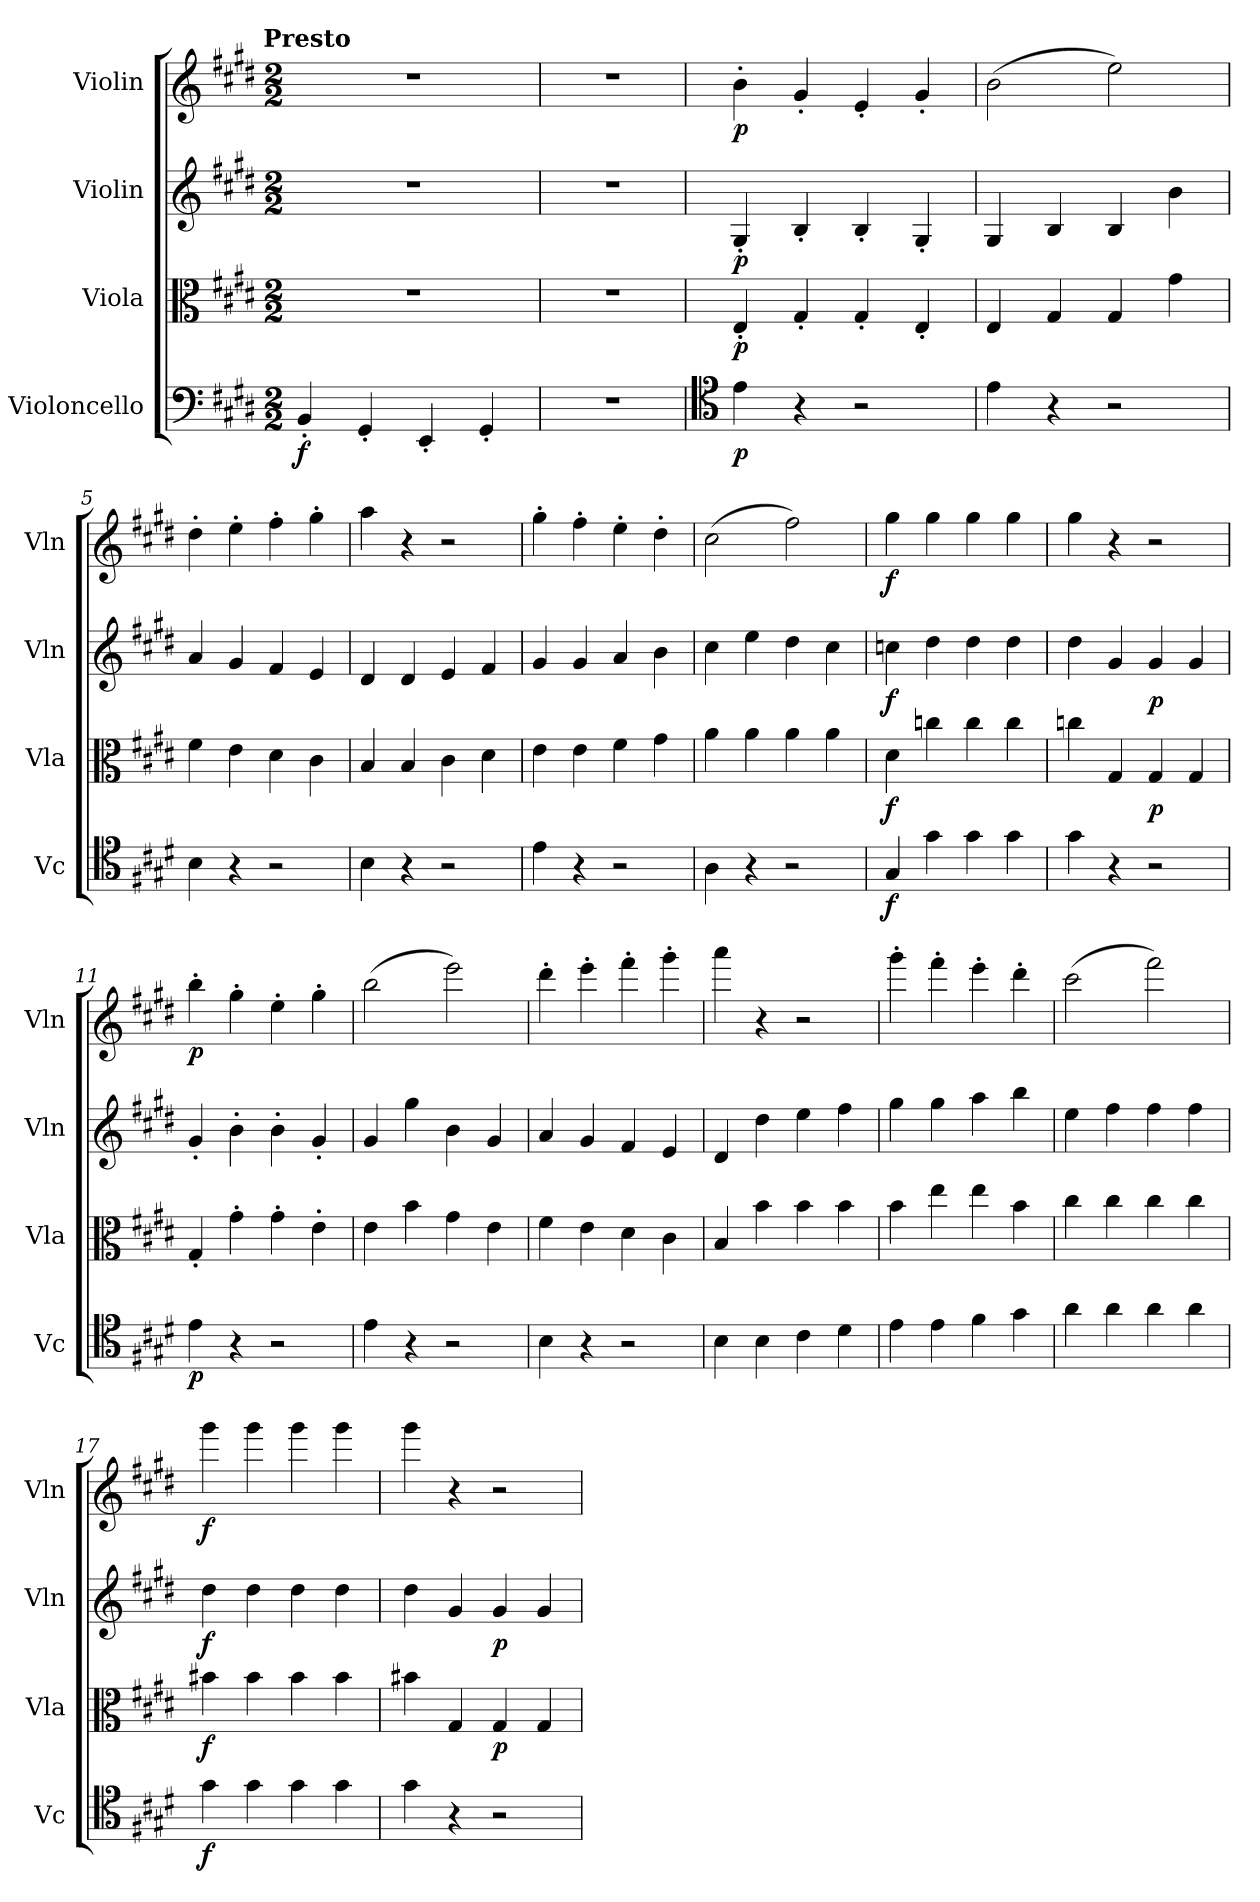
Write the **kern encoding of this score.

**kern	**dynam	**kern	**dynam	**kern	**dynam	**kern	**dynam
*part4	*part4	*part3	*part3	*part2	*part2	*part1	*part1
*staff4	*staff4	*staff3	*staff3	*staff2	*staff2	*staff1	*staff1
*I"Violoncello	*	*I"Viola	*	*I"Violin	*	*I"Violin	*
*I'Vc	*	*I'Vla	*	*I'Vln	*	*I'Vln	*
*clefF4	*	*clefC3	*	*clefG2	*	*clefG2	*
*k[f#c#g#d#]	*	*k[f#c#g#d#]	*	*k[f#c#g#d#]	*	*k[f#c#g#d#]	*
*E:	*	*E:	*	*E:	*	*E:	*
!!LO:TX:omd:t=Presto
*M2/2	*	*M2/2	*	*M2/2	*	*M2/2	*
*MM408	*	*MM408	*	*MM408	*	*MM408	*
=1	=1	=1	=1	=1	=1	=1	=1
4BB'/	f	1r	.	1r	.	1r	.
4GG#'/	.	.	.	.	.	.	.
4EE'/	.	.	.	.	.	.	.
4GG#'/	.	.	.	.	.	.	.
=2	=2	=2	=2	=2	=2	=2	=2
1r	.	1r	.	1r	.	1r	.
=3	=3	=3	=3	=3	=3	=3	=3
*clefC4	*	*	*	*	*	*	*
4e\	p	4E'/	p	4G#'/	p	4b'\	p
4r	.	4G#'/	.	4B'/	.	4g#'/	.
2r	.	4G#'/	.	4B'/	.	4e'/	.
.	.	4E'/	.	4G#'/	.	4g#'/	.
=4	=4	=4	=4	=4	=4	=4	=4
4e\	.	4E/	.	4G#/	.	(2b\	.
4r	.	4G#/	.	4B/	.	.	.
2r	.	4G#/	.	4B/	.	2ee\)	.
.	.	4g#\	.	4b\	.	.	.
=5	=5	=5	=5	=5	=5	=5	=5
4B\	.	4f#\	.	4a/	.	4dd#'\	.
4r	.	4e\	.	4g#/	.	4ee'\	.
2r	.	4d#\	.	4f#/	.	4ff#'\	.
.	.	4c#\	.	4e/	.	4gg#'\	.
=6	=6	=6	=6	=6	=6	=6	=6
4B\	.	4B/	.	4d#/	.	4aa\	.
4r	.	4B/	.	4d#/	.	4r	.
2r	.	4c#\	.	4e/	.	2r	.
.	.	4d#\	.	4f#/	.	.	.
=7	=7	=7	=7	=7	=7	=7	=7
4e\	.	4e\	.	4g#/	.	4gg#'\	.
4r	.	4e\	.	4g#/	.	4ff#'\	.
2r	.	4f#\	.	4a/	.	4ee'\	.
.	.	4g#\	.	4b\	.	4dd#'\	.
=8	=8	=8	=8	=8	=8	=8	=8
4A\	.	4a\	.	4cc#\	.	(2cc#\	.
4r	.	4a\	.	4ee\	.	.	.
2r	.	4a\	.	4dd#\	.	2ff#\)	.
.	.	4a\	.	4cc#\	.	.	.
=9	=9	=9	=9	=9	=9	=9	=9
4G#/	f	4d#\	f	4ccn\	f	4gg#\	f
4g#\	.	4ccn\	.	4dd#\	.	4gg#\	.
4g#\	.	4cc\	.	4dd#\	.	4gg#\	.
4g#\	.	4cc\	.	4dd#\	.	4gg#\	.
=10	=10	=10	=10	=10	=10	=10	=10
4g#\	.	4ccn\	.	4dd#\	.	4gg#\	.
4r	.	4G#/	.	4g#/	.	4r	.
2r	.	4G#/	p	4g#/	p	2r	.
.	.	4G#/	.	4g#/	.	.	.
=11	=11	=11	=11	=11	=11	=11	=11
4e\	p	4G#'/	.	4g#'/	.	4bb'\	p
4r	.	4g#'\	.	4b'\	.	4gg#'\	.
2r	.	4g#'\	.	4b'\	.	4ee'\	.
.	.	4e'\	.	4g#'/	.	4gg#'\	.
=12	=12	=12	=12	=12	=12	=12	=12
4e\	.	4e\	.	4g#/	.	(2bb\	.
4r	.	4b\	.	4gg#\	.	.	.
2r	.	4g#\	.	4b\	.	2eee\)	.
.	.	4e\	.	4g#/	.	.	.
=13	=13	=13	=13	=13	=13	=13	=13
4B\	.	4f#\	.	4a/	.	4ddd#'\	.
4r	.	4e\	.	4g#/	.	4eee'\	.
2r	.	4d#\	.	4f#/	.	4fff#'\	.
.	.	4c#\	.	4e/	.	4ggg#'\	.
=14	=14	=14	=14	=14	=14	=14	=14
4B\	.	4B/	.	4d#/	.	4aaa\	.
4B\	.	4b\	.	4dd#\	.	4r	.
4c#\	.	4b\	.	4ee\	.	2r	.
4d#\	.	4b\	.	4ff#\	.	.	.
=15	=15	=15	=15	=15	=15	=15	=15
4e\	.	4b\	.	4gg#\	.	4ggg#'\	.
4e\	.	4ee\	.	4gg#\	.	4fff#'\	.
4f#\	.	4ee\	.	4aa\	.	4eee'\	.
4g#\	.	4b\	.	4bb\	.	4ddd#'\	.
=16	=16	=16	=16	=16	=16	=16	=16
4a\	.	4cc#\	.	4ee\	.	(2ccc#\	.
4a\	.	4cc#\	.	4ff#\	.	.	.
4a\	.	4cc#\	.	4ff#\	.	2fff#\)	.
4a\	.	4cc#\	.	4ff#\	.	.	.
=17	=17	=17	=17	=17	=17	=17	=17
4g#\	f	4b#X\	f	4dd#\	f	4ggg#\	f
4g#\	.	4b#\	.	4dd#\	.	4ggg#\	.
4g#\	.	4b#\	.	4dd#\	.	4ggg#\	.
4g#\	.	4b#\	.	4dd#\	.	4ggg#\	.
=18	=18	=18	=18	=18	=18	=18	=18
4g#\	.	4b#X\	.	4dd#\	.	4ggg#\	.
4r	.	4G#/	.	4g#/	.	4r	.
2r	.	4G#/	p	4g#/	p	2r	.
.	.	4G#/	.	4g#/	.	.	.
=	=	=	=	=	=	=	=
*-	*-	*-	*-	*-	*-	*-	*-
